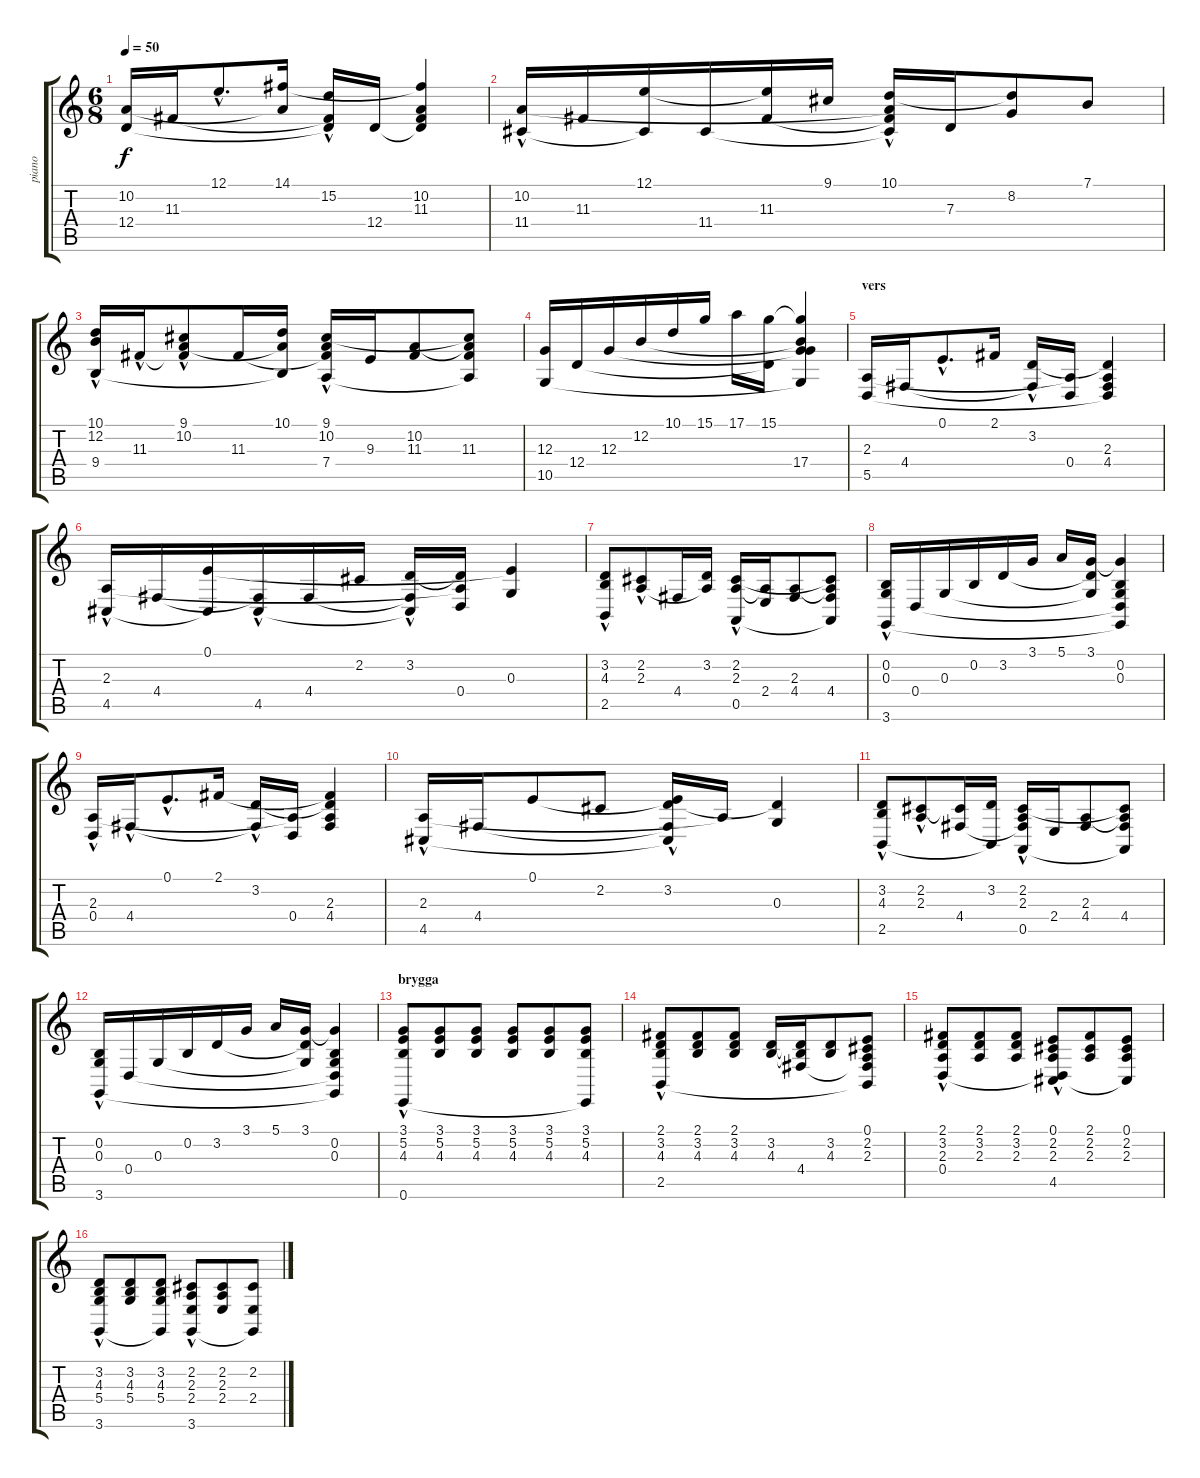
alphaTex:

\track ("piano" "piano") {instrument brightacousticpiano}
\staff {score tabs}
\tuning (E4 B3 G3 D3 A2 E2) {hide}
\ts (6 8)
\tempo 50
\clef g2
\ks c
(10.2 12.4).16{dy f instrument brightacousticpiano} 11.3.16 12.1{hac}.8{d} (14.1 10.2{t}).16 (15.2{hac} 11.3{t} 12.4{t}).16 12.4.16 (14.1{t} 10.2 11.3 12.4{t}).4 |
(10.2 11.4{hac}).16 11.3.16 (12.1 11.4{t}).16 11.4.16 (12.1{t} 11.3).16 9.1.16 (10.1{hac} 10.2{t} 11.3{t} 11.4{t}).16 7.3.16 (10.1{t} 8.2).8 7.1.8 |
(10.1 12.2 9.4{hac}).16 11.3{hac}.16 (9.1{hac} 10.2 11.3{t}).8 11.3.16 (10.1 10.2{t} 9.4{t}).16 (9.1{hac} 10.2 11.3{t} 7.4{hac}).16 9.3.16 (10.2 11.3).8 (9.1{t} 10.2{t} 11.3 7.4{t}).8 |
(12.3 10.5).16 12.4.16 12.3.16 12.2.16 10.1.16 15.1.16 17.1.16 (15.1 12.4{t}).16 (15.1{t} 12.2{t} 12.3{t} 17.4 10.5{t}).4 |
\section ("" "vers")
(2.3 5.5).16 4.4.16 0.1{hac}.8{d} 2.1.16 (3.2{hac} 4.4{t}).16 (2.3{t} 0.4).16 (3.2{t} 2.3 4.4 5.5{t}).4 |
(2.3 4.5{hac}).16 4.4.16 (0.1 4.5{t}).16 (4.4{t} 4.5{hac}).16 4.4.16 2.2.16 (3.2{hac} 4.4{t} 4.5{t}).16 (3.2{t} 2.3{t} 0.4).16 (0.1{t} 0.3).4 |
(3.2 4.3 2.5{hac}).8 (2.2{hac} 2.3).8 4.4.16 (3.2 2.3{t}).16 (2.2{hac} 2.3 0.5{hac}).16 (2.3{t} 2.4).16 (2.3 4.4).8 (2.2{t} 2.3{t} 4.4 0.5{t}).8 |
(0.2 0.3 3.6{hac}).16 0.4.16 0.3.16 0.2.16 3.2.16 3.1.16 5.1.16 (3.1 3.2{t} 0.3{t}).16 (3.1{t} 0.2 0.3 0.4{t} 3.6{t}).4 |
(2.3{hac} 0.4{hac}).16 4.4{hac}.16 0.1{hac}.8{d} 2.1.16 (3.2{hac} 4.4{t}).16 (2.3{t} 0.4).16 (2.1{t} 3.2{t} 2.3 4.4).4 |
(2.3 4.5{hac}).16 4.4.16 0.1.8 2.2.8 (0.1{t} 3.2{hac} 4.4{t} 4.5{t}).16 2.3{t}.16 (3.2{t} 0.3).4 |
(3.2 4.3 2.5{hac}).8 (2.2{hac} 2.3).8 (2.2{t} 4.4).16 (3.2 2.5{t}).16 (2.2{hac} 2.3 4.4{t} 0.5{hac}).16 2.4.16 (2.3 4.4).8 (2.2{t} 2.3{t} 4.4 0.5{t}).8 |
(0.2 0.3 3.6{hac}).16 0.4.16 0.3.16 0.2.16 3.2.16 3.1.16 5.1.16 (3.1 3.2{t} 0.3{t}).16 (3.1{t} 0.2 0.3 0.4{t} 3.6{t}).4 |
\section ("" "brygga")
(3.1 5.2 4.3 0.6{hac}).8 (3.1 5.2 4.3).8 (3.1 5.2 4.3).8 (3.1 5.2 4.3).8 (3.1 5.2 4.3).8 (3.1 5.2 4.3 0.6{t}).8 |
(2.1 3.2 4.3 2.5{hac}).8 (2.1 3.2 4.3).8 (2.1 3.2 4.3).8 (3.2 4.3).16 (3.2{t} 4.3{t} 4.4).16 (3.2 4.3).8 (0.1 2.2 2.3 4.4{t} 2.5{t}).8 |
(2.1 3.2 2.3 0.4{hac}).8 (2.1 3.2 2.3).8 (2.1 3.2 2.3).8 (0.1 2.2 2.3 0.4{t} 4.5{hac}).8 (2.1 2.2 2.3).8 (0.1 2.2 2.3 4.5{t}).8 |
(3.2 4.3 5.4 3.6{hac}).8 (3.2 4.3 5.4).8 (3.2 4.3 5.4 3.6{t}).8 (2.2 2.3 2.4 3.6{hac}).8 (2.2 2.3 2.4).8 (2.2 2.4 3.6{t}).8
